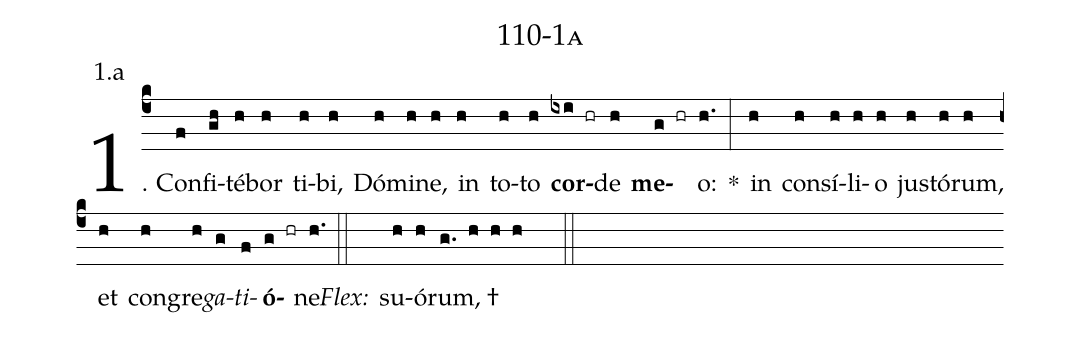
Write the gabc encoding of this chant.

name: 110-1a;
annotation: 1.a;
%%
(c4)1. Con(f)fi(gh)té(h)bor(h) ti(h)bi,(h) Dó(h)mi(h)ne,(h) in(h) to(h)to(h) <b>cor</b>(ixi hr)de(h) <b>me</b>(g hr)o:(h.) *(:) in(h) con(h)sí(h)li(h)o(h) jus(h)tó(h)rum,(h) et(h) con(h)gre(h)<i>ga</i>(g)<i>ti</i>(f)<b>ó</b>(g hr)ne.(h.) (::)
<i>Flex:</i>()  su(h)ó(h)rum, †(g. h h h  ::)
